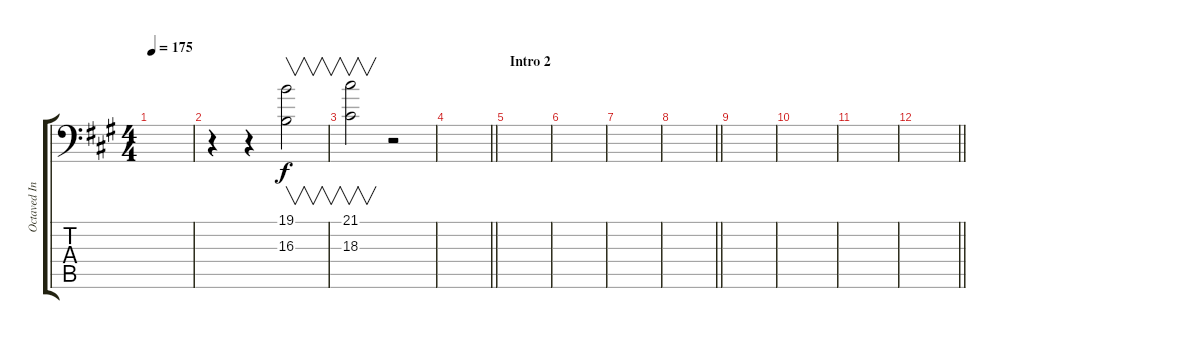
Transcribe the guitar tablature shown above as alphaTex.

\track ("Octaved Interlude Synth" "Octaved In") {instrument lead2sawtooth}
\staff {score tabs}
\tuning (E3 B2 G2 D2 A1 E1) {hide}
\ts (4 4)
\tempo 175
\clef f4
\ks f#minor
|
r.4 r.4 (19.1 16.3).2{v} |
(21.1 18.3).2{v} r.2 |
\barLineRight lightlight
|
\section ("" "Intro 2")
|
|
|
\barLineRight lightlight
|
|
|
|
\barLineRight lightlight
